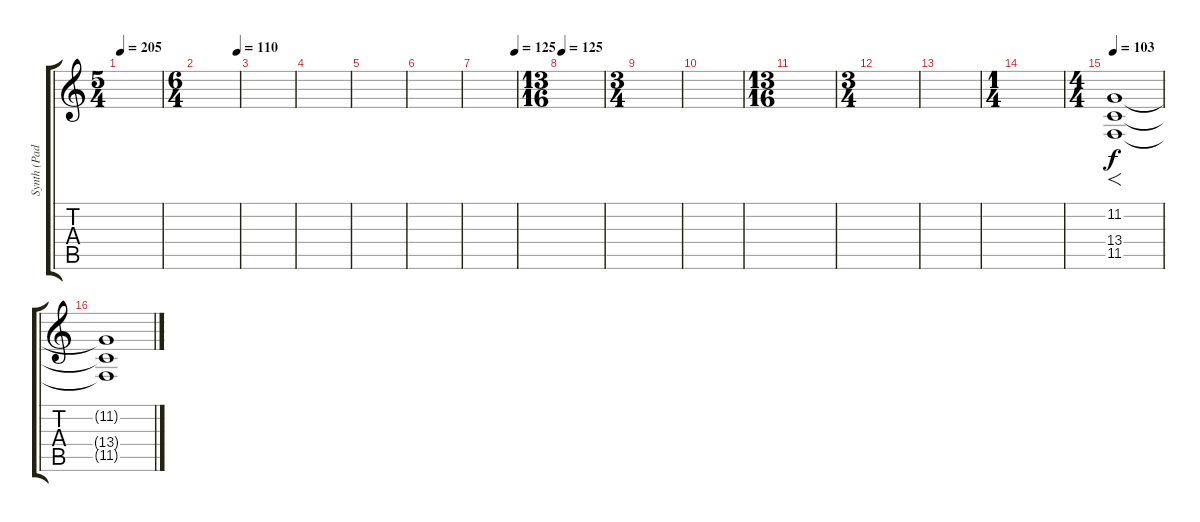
\track ("Synth (Pad)" "Synth (Pad") {instrument pad2warm}
\staff {score tabs}
\tuning (Db4 Ab3 E3 B2 Gb2 Db2) {hide}
\ts (5 4)
\tempo 205
\clef g2
\ks c
|
\ts (6 4)
\tempo (110 0.9583333333333334)
|
|
|
|
|
\tempo (125 0.9722222222222222)
|
\ts (13 16)
\tempo 125
|
\ts (3 4)
|
|
\ts (13 16)
|
\ts (3 4)
|
|
\ts (1 4)
|
\ts (4 4)
\tempo 103
(11.2 13.4 11.5).1{f} |
(11.2{t} 13.4{t} 11.5{t}).1
